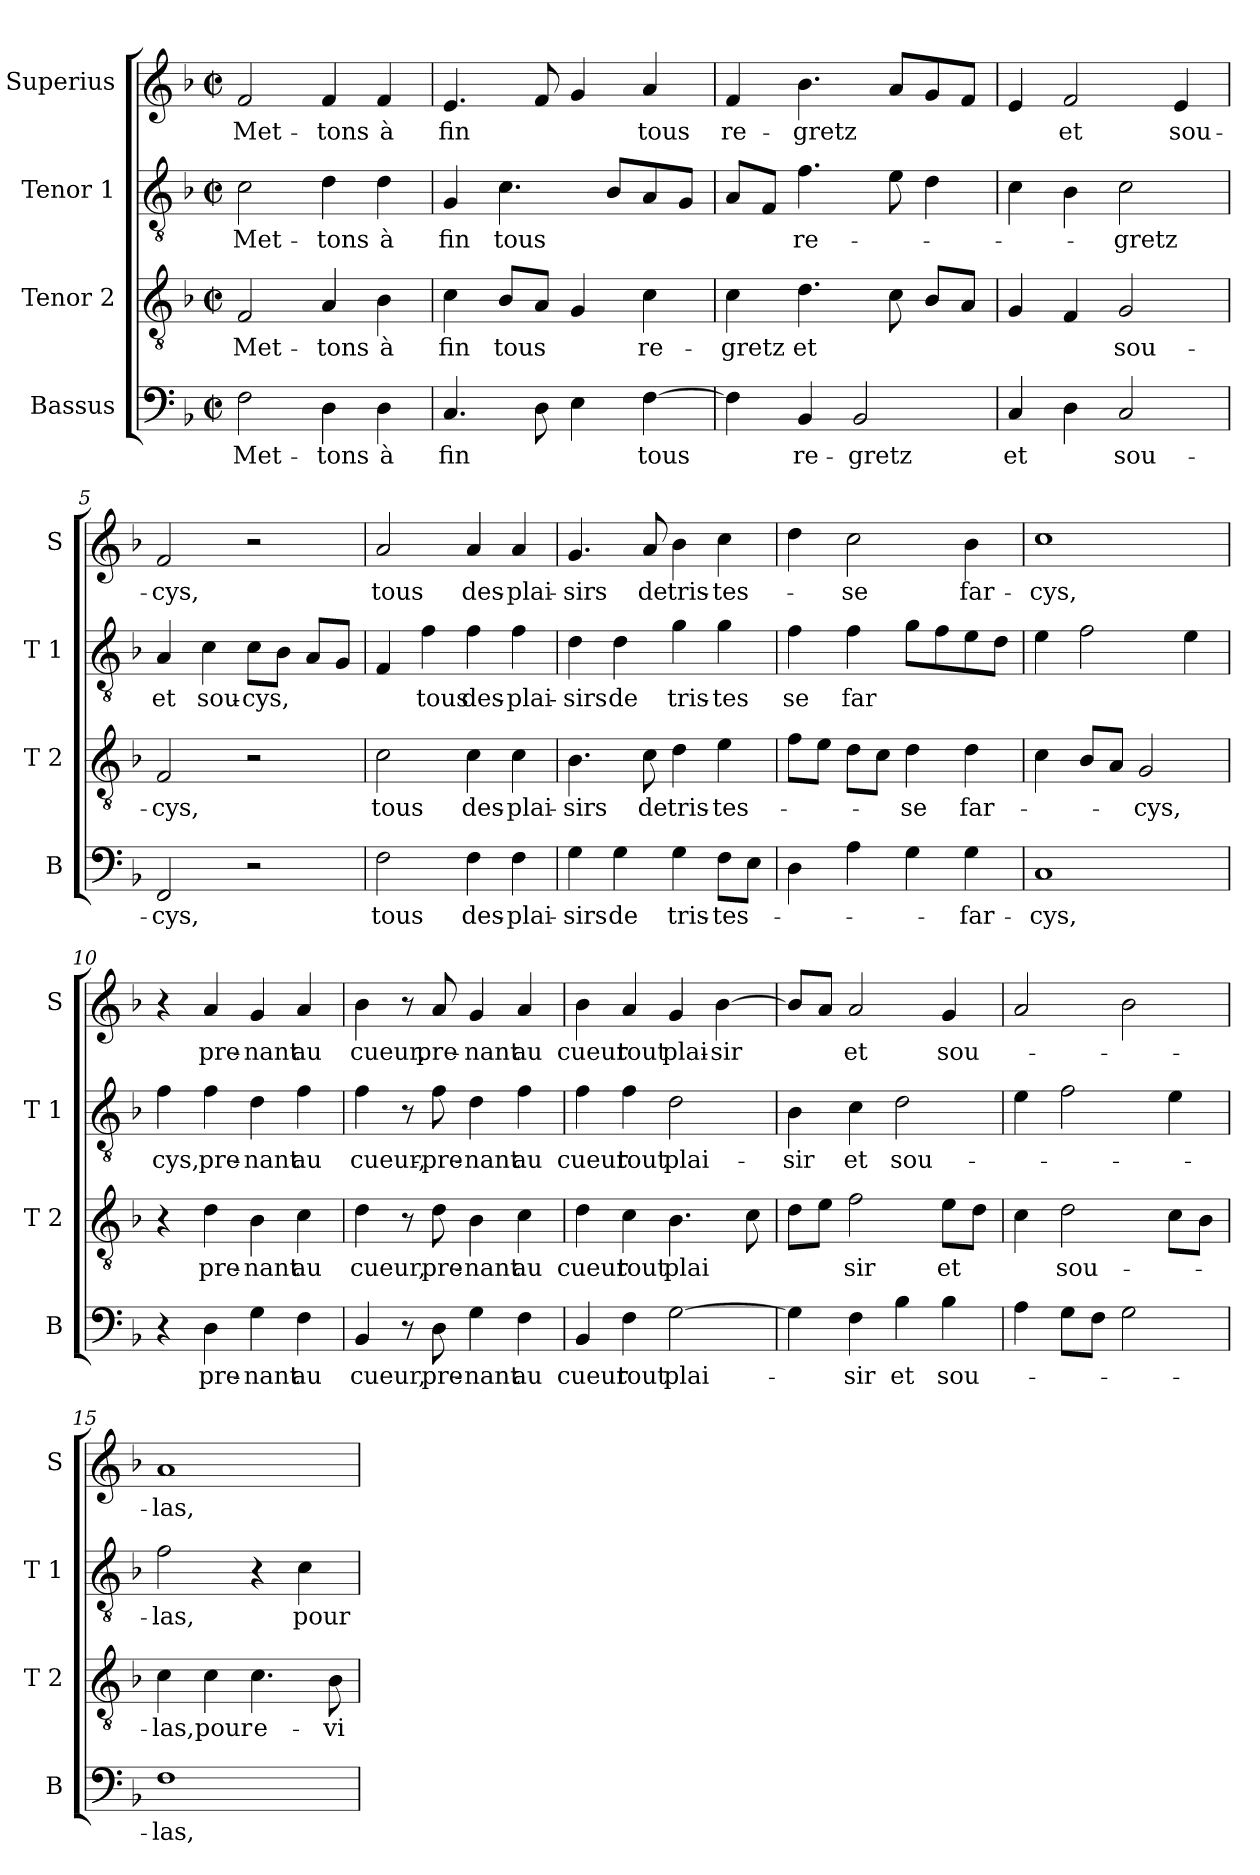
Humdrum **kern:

**kern	**text	**kern	**text	**kern	**text	**kern	**text
*part4	*part4	*part3	*part3	*part2	*part2	*part1	*part1
*staff4	*staff4	*staff3	*staff3	*staff2	*staff2	*staff1	*staff1
*I"Bassus	*	*I"Tenor 2	*	*I"Tenor 1	*	*I"Superius	*
*I'B	*	*I'T 2	*	*I'T 1	*	*I'S	*
*clefF4	*	*clefGv2	*	*clefGv2	*	*clefG2	*
*k[b-]	*	*k[b-]	*	*k[b-]	*	*k[b-]	*
*F:	*	*F:	*	*F:	*	*F:	*
*M2/2	*	*M2/2	*	*M2/2	*	*M2/2	*
*met(c|)	*	*met(c|)	*	*met(c|)	*	*met(c|)	*
=1	=1	=1	=1	=1	=1	=1	=1
2F\	Met-	2F/	Met-	2c\	Met-	2f/	Met-
4D\	-tons	4A/	-tons	4d\	-tons	4f/	-tons
4D\	à	4B-\	à	4d\	à	4f/	à
=2	=2	=2	=2	=2	=2	=2	=2
4.C/	fin	4c\	fin	4G/	fin	4.e/	fin
.	.	8B-/L	tous	4.c\	tous	.	.
8D\	.	8A/J	.	.	.	8f/	.
4E\	.	4G/	.	.	.	4g/	.
.	.	.	.	8B-/L	.	.	.
[4F\	tous	4c\	re-	8A/	.	4a/	tous
.	.	.	.	8G/J	.	.	.
=3	=3	=3	=3	=3	=3	=3	=3
4F\]	.	4c\	-gretz	8A/L	.	4f/	re-
.	.	.	.	8F/J	.	.	.
4BB-/	re-	4.d\	et	4.f\	re-	4.b-\	-gretz
2BB-/	-gretz	.	.	.	.	.	.
.	.	8c\	.	8e\	.	8a/L	.
.	.	8B-/L	.	4d\	.	8g/	.
.	.	8A/J	.	.	.	8f/J	.
=4	=4	=4	=4	=4	=4	=4	=4
4C/	et	4G/	.	4c\	.	4e/	.
4D\	.	4F/	.	4B-\	.	2f/	et
2C/	sou-	2G/	sou-	2c\	-gretz	.	.
.	.	.	.	.	.	4e/	sou-
=5	=5	=5	=5	=5	=5	=5	=5
2FF/	-cys,	2F/	-cys,	4A/	et	2f/	-cys,
.	.	.	.	4c\	sou-	.	.
2r	.	2r	.	8c\L	-cys,	2r	.
.	.	.	.	8B-\J	.	.	.
.	.	.	.	8A/L	.	.	.
.	.	.	.	8G/J	.	.	.
!!LO:LB:g=z
=6	=6	=6	=6	=6	=6	=6	=6
2F\	tous	2c\	tous	4F/	.	2a/	tous
.	.	.	.	4f\	tous	.	.
4F\	des-	4c\	des-	4f\	des-	4a/	des-
4F\	-plai-	4c\	-plai-	4f\	-plai-	4a/	-plai-
=7	=7	=7	=7	=7	=7	=7	=7
4G\	-sirs	4.B-\	-sirs	4d\	-sirs	4.g/	-sirs
4G\	de	.	.	4d\	de	.	.
.	.	8c\	de	.	.	8a/	de
4G\	tris-	4d\	tris-	4g\	tris-	4b-\	tris-
8F\L	-tes-	4e\	-tes-	4g\	-tes	4cc\	-tes-
8E\J	.	.	.	.	.	.	.
=8	=8	=8	=8	=8	=8	=8	=8
4D\	.	8f\L	.	4f\	se	4dd\	.
.	.	8e\J	.	.	.	.	.
4A\	.	8d\L	.	4f\	far	2cc\	-se
.	.	8c\J	.	.	.	.	.
4G\	.	4d\	-se	8g\L	.	.	.
.	.	.	.	8f\	.	.	.
4G\	-far-	4d\	far-	8e\	.	4b-\	far-
.	.	.	.	8d\J	.	.	.
=9	=9	=9	=9	=9	=9	=9	=9
1C	-cys,	4c\	.	4e\	.	1cc	-cys,
.	.	8B-/L	.	2f\	.	.	.
.	.	8A/J	.	.	.	.	.
.	.	2G/	-cys,	.	.	.	.
.	.	.	.	4e\	.	.	.
=10	=10	=10	=10	=10	=10	=10	=10
4r	.	4r	.	4f\	cys,	4r	.
4D\	pre-	4d\	pre-	4f\	pre-	4a/	pre-
4G\	-nant	4B-\	-nant	4d\	-nant	4g/	-nant
4F\	au	4c\	au	4f\	au	4a/	au
!!LO:LB:g=z
=11	=11	=11	=11	=11	=11	=11	=11
4BB-/	cueur,	4d\	cueur,	4f\	cueur,-	4b-\	cueur,
8r	.	8r	.	8r	.	8r	.
8D\	pre-	8d\	pre-	8f\	-pre-	8a/	pre-
4G\	-nant	4B-\	-nant	4d\	-nant	4g/	-nant
4F\	au	4c\	au	4f\	au	4a/	au
=12	=12	=12	=12	=12	=12	=12	=12
4BB-/	cueur	4d\	cueur	4f\	cueur	4b-\	cueur
4F\	tout	4c\	tout	4f\	tout	4a/	tout
[2G\	plai-	4.B-\	plai	2d\	plai-	4g/	plai-
.	.	.	.	.	.	[4b-\	-sir
.	.	8c\	.	.	.	.	.
=13	=13	=13	=13	=13	=13	=13	=13
4G\]	.	8d\L	.	4B-\	-sir	8b-/L]	.
.	.	8e\J	.	.	.	8a/J	.
4F\	-sir	2f\	sir	4c\	et	2a/	et
4B-\	et	.	.	2d\	sou-	.	.
4B-\	sou-	8e\L	et	.	.	4g/	sou-
.	.	8d\J	.	.	.	.	.
=14	=14	=14	=14	=14	=14	=14	=14
4A\	.	4c\	.	4e\	.	2a/	.
8G\L	.	2d\	sou-	2f\	.	.	.
8F\J	.	.	.	.	.	.	.
2G\	.	.	.	.	.	2b-\	.
.	.	8c\L	.	4e\	.	.	.
.	.	8B-\J	.	.	.	.	.
=15	=15	=15	=15	=15	=15	=15	=15
1F	-las,	4c\	-las,	2f\	-las,	1a	-las,
.	.	4c\	pour	.	.	.	.
.	.	4.c\	e-	4r	.	.	.
.	.	.	.	4c\	pour	.	.
.	.	8B-\	-vi-	.	.	.	.
=	=	=	=	=	=	=	=
*-	*-	*-	*-	*-	*-	*-	*-
